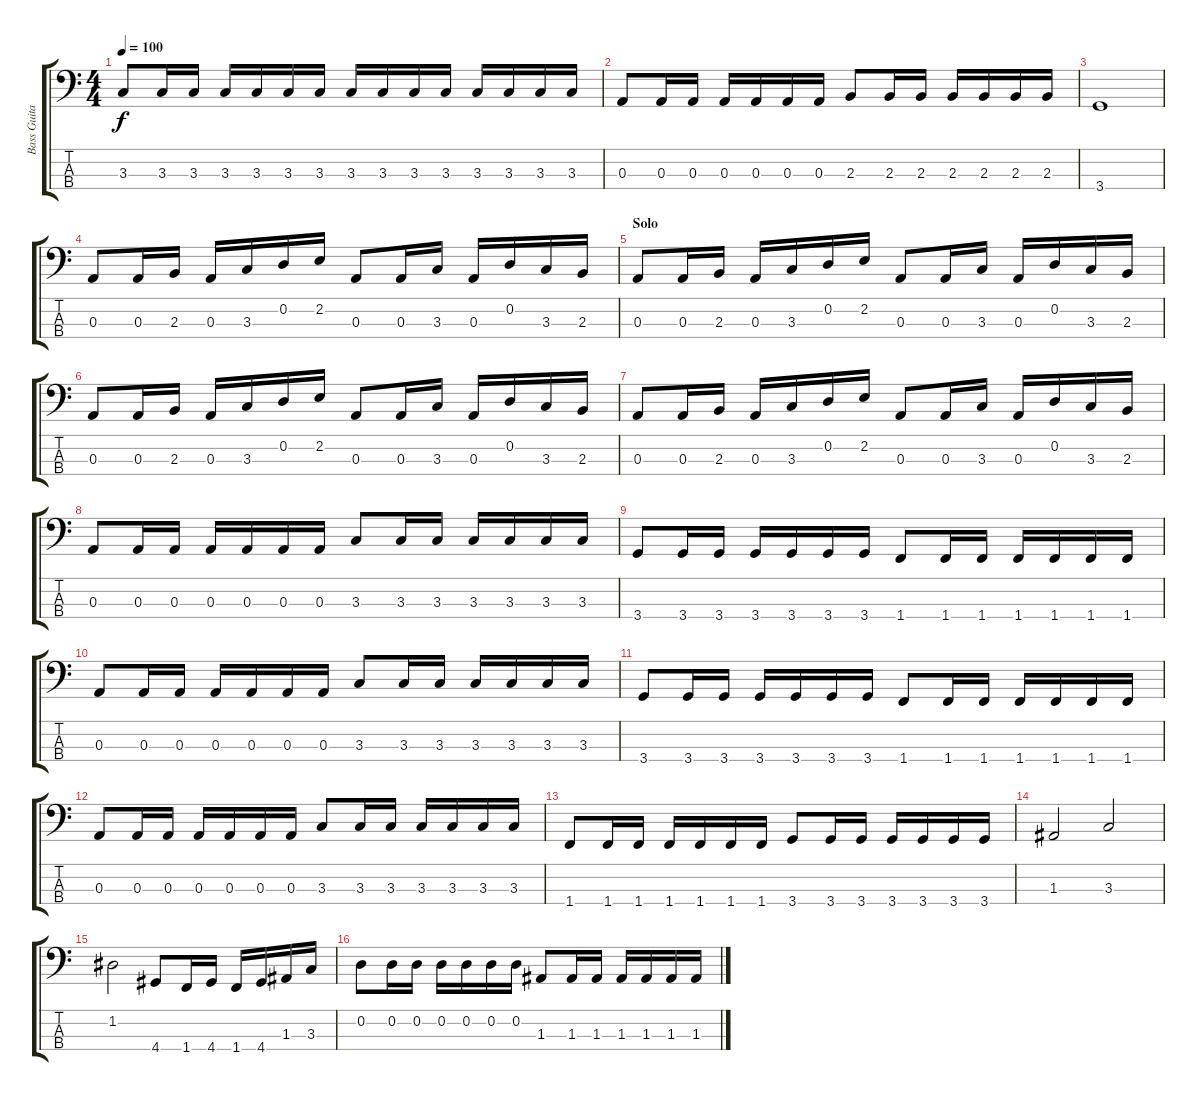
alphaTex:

\track ("Bass Guitar" "Bass Guita") {instrument electricbasspick}
\staff {score tabs}
\tuning (G2 D2 A1 E1) {hide}
\ts (4 4)
\tempo 100
\clef f4
\ks c
3.3.8{dy f} 3.3.16 3.3.16 3.3.16 3.3.16 3.3.16 3.3.16 3.3.16 3.3.16 3.3.16 3.3.16 3.3.16 3.3.16 3.3.16 3.3.16 |
0.3.8 0.3.16 0.3.16 0.3.16 0.3.16 0.3.16 0.3.16 2.3.8 2.3.16 2.3.16 2.3.16 2.3.16 2.3.16 2.3.16 |
3.4.1 |
0.3.8 0.3.16 2.3.16 0.3.16 3.3.16 0.2.16 2.2.16 0.3.8 0.3.16 3.3.16 0.3.16 0.2.16 3.3.16 2.3.16 |
\section ("" "Solo")
0.3.8 0.3.16 2.3.16 0.3.16 3.3.16 0.2.16 2.2.16 0.3.8 0.3.16 3.3.16 0.3.16 0.2.16 3.3.16 2.3.16 |
0.3.8 0.3.16 2.3.16 0.3.16 3.3.16 0.2.16 2.2.16 0.3.8 0.3.16 3.3.16 0.3.16 0.2.16 3.3.16 2.3.16 |
0.3.8 0.3.16 2.3.16 0.3.16 3.3.16 0.2.16 2.2.16 0.3.8 0.3.16 3.3.16 0.3.16 0.2.16 3.3.16 2.3.16 |
0.3.8 0.3.16 0.3.16 0.3.16 0.3.16 0.3.16 0.3.16 3.3.8 3.3.16 3.3.16 3.3.16 3.3.16 3.3.16 3.3.16 |
3.4.8 3.4.16 3.4.16 3.4.16 3.4.16 3.4.16 3.4.16 1.4.8 1.4.16 1.4.16 1.4.16 1.4.16 1.4.16 1.4.16 |
0.3.8 0.3.16 0.3.16 0.3.16 0.3.16 0.3.16 0.3.16 3.3.8 3.3.16 3.3.16 3.3.16 3.3.16 3.3.16 3.3.16 |
3.4.8 3.4.16 3.4.16 3.4.16 3.4.16 3.4.16 3.4.16 1.4.8 1.4.16 1.4.16 1.4.16 1.4.16 1.4.16 1.4.16 |
0.3.8 0.3.16 0.3.16 0.3.16 0.3.16 0.3.16 0.3.16 3.3.8 3.3.16 3.3.16 3.3.16 3.3.16 3.3.16 3.3.16 |
1.4.8 1.4.16 1.4.16 1.4.16 1.4.16 1.4.16 1.4.16 3.4.8 3.4.16 3.4.16 3.4.16 3.4.16 3.4.16 3.4.16 |
1.3.2 3.3.2 |
1.2.2 4.4.8 1.4.16 4.4.16 1.4.16 4.4.16 1.3.16 3.3.16 |
0.2.8 0.2.16 0.2.16 0.2.16 0.2.16 0.2.16 0.2.16 1.3.8 1.3.16 1.3.16 1.3.16 1.3.16 1.3.16 1.3.16
